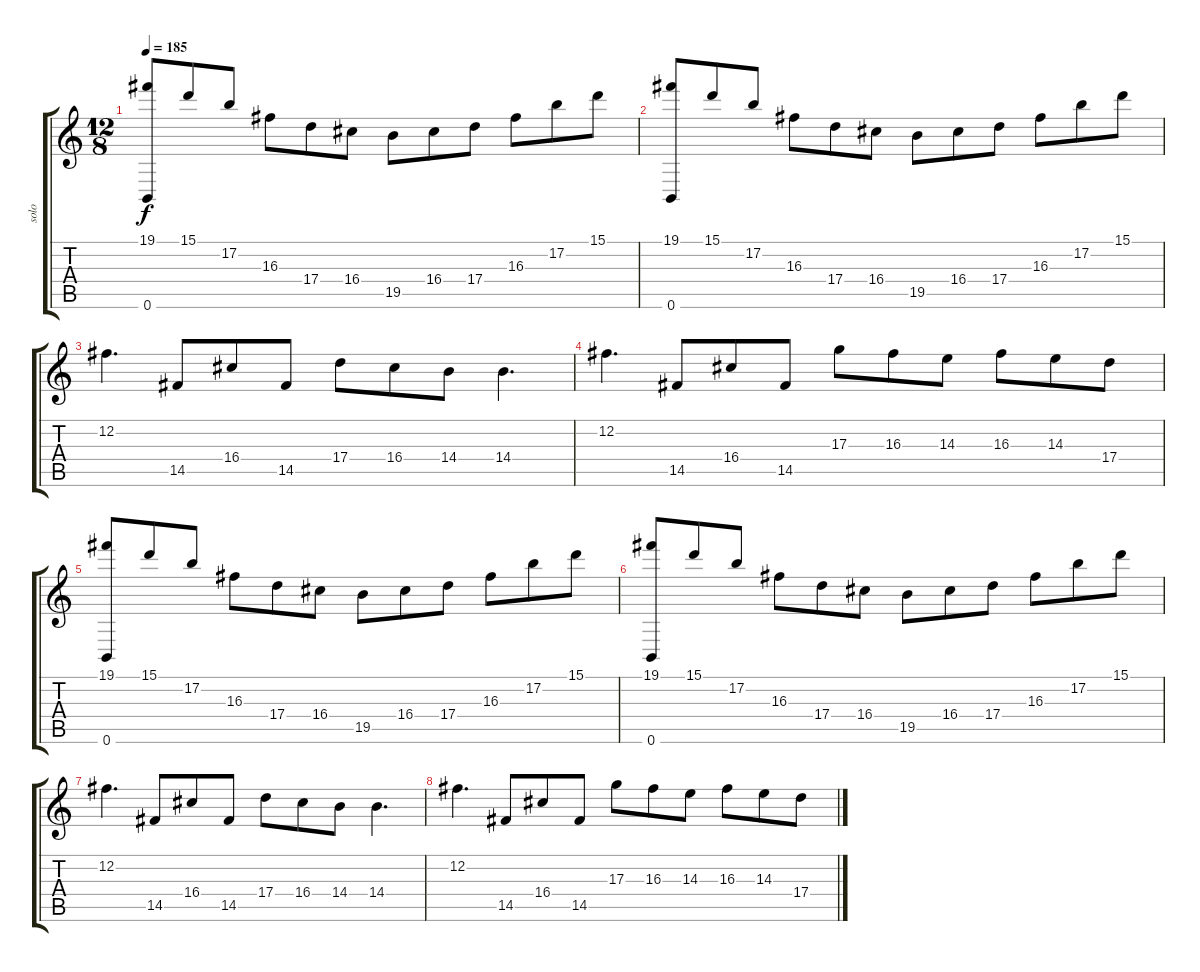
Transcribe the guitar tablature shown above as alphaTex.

\track ("solo" "solo") {instrument distortionguitar}
\staff {score tabs}
\tuning (B3 Gb3 D3 A2 E2 B1) {hide}
\ts (12 8)
\tempo 185
\clef g2
\ks c
(19.1 0.6).8{dy f} 15.1.8 17.2.8 16.3.8 17.4.8 16.4.8 19.5.8 16.4.8 17.4.8 16.3.8 17.2.8 15.1.8 |
(19.1 0.6).8 15.1.8 17.2.8 16.3.8 17.4.8 16.4.8 19.5.8 16.4.8 17.4.8 16.3.8 17.2.8 15.1.8 |
12.2.4{d} 14.5.8 16.4.8 14.5.8 17.4.8 16.4.8 14.4.8 14.4.4{d} |
12.2.4{d} 14.5.8 16.4.8 14.5.8 17.3.8 16.3.8 14.3.8 16.3.8 14.3.8 17.4.8 |
(19.1 0.6).8 15.1.8 17.2.8 16.3.8 17.4.8 16.4.8 19.5.8 16.4.8 17.4.8 16.3.8 17.2.8 15.1.8 |
(19.1 0.6).8 15.1.8 17.2.8 16.3.8 17.4.8 16.4.8 19.5.8 16.4.8 17.4.8 16.3.8 17.2.8 15.1.8 |
12.2.4{d} 14.5.8 16.4.8 14.5.8 17.4.8 16.4.8 14.4.8 14.4.4{d} |
12.2.4{d} 14.5.8 16.4.8 14.5.8 17.3.8 16.3.8 14.3.8 16.3.8 14.3.8 17.4.8
